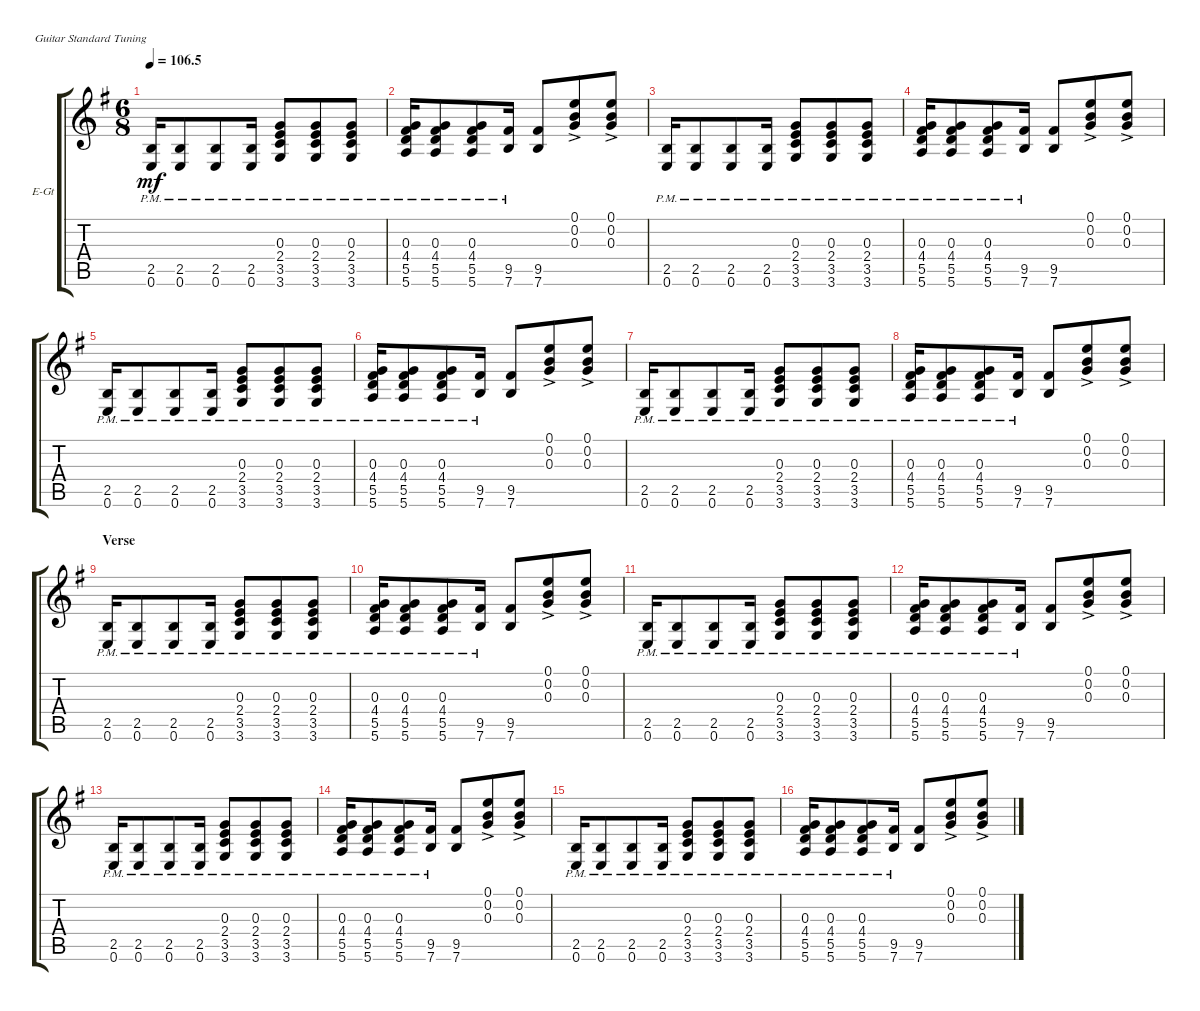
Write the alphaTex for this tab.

\defaultSystemsLayout 4
\bracketExtendMode groupsimilarinstruments
\firstSystemTrackNameOrientation horizontal
\otherSystemsTrackNameOrientation horizontal
\track ("Electric Guitar" "E-Gt") {instrument electricguitarclean}
\staff {score tabs}
\tuning (E4 B3 G3 D3 A2 E2)
\ts (6 8)
\tempo
106.5
\accidentals auto
\clef g2
\ottava regular
\simile none
\ks g
(0.6{pm} 2.5{pm}).16{dy mf instrument electricguitarclean} (0.6{pm} 2.5{pm}).8 (0.6{pm} 2.5{pm}).8 (0.6{pm} 2.5{pm}).16 (3.6{pm} 3.5{pm} 2.4{pm} 0.3{pm}).8 (3.6{pm} 3.5{pm} 2.4{pm} 0.3{pm}).8 (3.6{pm} 3.5{pm} 2.4{pm} 0.3{pm}).8 |
(5.6{pm} 5.5{pm} 4.4{pm} 0.3{pm}).16 (5.6{pm} 5.5{pm} 4.4{pm} 0.3{pm}).8 (5.6{pm} 5.5{pm} 4.4{pm} 0.3{pm}).8 (7.6{pm} 9.5{pm}).16 (7.6 9.5).8 (0.3{ac} 0.2{ac} 0.1{ac}).8 (0.3{ac} 0.2{ac} 0.1{ac}).8 |
(0.6{pm} 2.5{pm}).16 (0.6{pm} 2.5{pm}).8 (0.6{pm} 2.5{pm}).8 (0.6{pm} 2.5{pm}).16 (3.6{pm} 3.5{pm} 2.4{pm} 0.3{pm}).8 (3.6{pm} 3.5{pm} 2.4{pm} 0.3{pm}).8 (3.6{pm} 3.5{pm} 2.4{pm} 0.3{pm}).8 |
(5.6{pm} 5.5{pm} 4.4{pm} 0.3{pm}).16 (5.6{pm} 5.5{pm} 4.4{pm} 0.3{pm}).8 (5.6{pm} 5.5{pm} 4.4{pm} 0.3{pm}).8 (7.6{pm} 9.5{pm}).16 (7.6 9.5).8 (0.3{ac} 0.2{ac} 0.1{ac}).8 (0.3{ac} 0.2{ac} 0.1{ac}).8 |
(0.6{pm} 2.5{pm}).16 (0.6{pm} 2.5{pm}).8 (0.6{pm} 2.5{pm}).8 (0.6{pm} 2.5{pm}).16 (3.6{pm} 3.5{pm} 2.4{pm} 0.3{pm}).8 (3.6{pm} 3.5{pm} 2.4{pm} 0.3{pm}).8 (3.6{pm} 3.5{pm} 2.4{pm} 0.3{pm}).8 |
(5.6{pm} 5.5{pm} 4.4{pm} 0.3{pm}).16 (5.6{pm} 5.5{pm} 4.4{pm} 0.3{pm}).8 (5.6{pm} 5.5{pm} 4.4{pm} 0.3{pm}).8 (7.6{pm} 9.5{pm}).16 (7.6 9.5).8 (0.3{ac} 0.2{ac} 0.1{ac}).8 (0.3{ac} 0.2{ac} 0.1{ac}).8 |
(0.6{pm} 2.5{pm}).16 (0.6{pm} 2.5{pm}).8 (0.6{pm} 2.5{pm}).8 (0.6{pm} 2.5{pm}).16 (3.6{pm} 3.5{pm} 2.4{pm} 0.3{pm}).8 (3.6{pm} 3.5{pm} 2.4{pm} 0.3{pm}).8 (3.6{pm} 3.5{pm} 2.4{pm} 0.3{pm}).8 |
(5.6{pm} 5.5{pm} 4.4{pm} 0.3{pm}).16 (5.6{pm} 5.5{pm} 4.4{pm} 0.3{pm}).8 (5.6{pm} 5.5{pm} 4.4{pm} 0.3{pm}).8 (7.6{pm} 9.5{pm}).16 (7.6 9.5).8 (0.3{ac} 0.2{ac} 0.1{ac}).8 (0.3{ac} 0.2{ac} 0.1{ac}).8 |
\section ("" "Verse")
(0.6{pm} 2.5{pm}).16 (0.6{pm} 2.5{pm}).8 (0.6{pm} 2.5{pm}).8 (0.6{pm} 2.5{pm}).16 (3.6{pm} 3.5{pm} 2.4{pm} 0.3{pm}).8 (3.6{pm} 3.5{pm} 2.4{pm} 0.3{pm}).8 (3.6{pm} 3.5{pm} 2.4{pm} 0.3{pm}).8 |
(5.6{pm} 5.5{pm} 4.4{pm} 0.3{pm}).16 (5.6{pm} 5.5{pm} 4.4{pm} 0.3{pm}).8 (5.6{pm} 5.5{pm} 4.4{pm} 0.3{pm}).8 (7.6{pm} 9.5{pm}).16 (7.6 9.5).8 (0.3{ac} 0.2{ac} 0.1{ac}).8 (0.3{ac} 0.2{ac} 0.1{ac}).8 |
(0.6{pm} 2.5{pm}).16 (0.6{pm} 2.5{pm}).8 (0.6{pm} 2.5{pm}).8 (0.6{pm} 2.5{pm}).16 (3.6{pm} 3.5{pm} 2.4{pm} 0.3{pm}).8 (3.6{pm} 3.5{pm} 2.4{pm} 0.3{pm}).8 (3.6{pm} 3.5{pm} 2.4{pm} 0.3{pm}).8 |
(5.6{pm} 5.5{pm} 4.4{pm} 0.3{pm}).16 (5.6{pm} 5.5{pm} 4.4{pm} 0.3{pm}).8 (5.6{pm} 5.5{pm} 4.4{pm} 0.3{pm}).8 (7.6{pm} 9.5{pm}).16 (7.6 9.5).8 (0.3{ac} 0.2{ac} 0.1{ac}).8 (0.3{ac} 0.2{ac} 0.1{ac}).8 |
(0.6{pm} 2.5{pm}).16 (0.6{pm} 2.5{pm}).8 (0.6{pm} 2.5{pm}).8 (0.6{pm} 2.5{pm}).16 (3.6{pm} 3.5{pm} 2.4{pm} 0.3{pm}).8 (3.6{pm} 3.5{pm} 2.4{pm} 0.3{pm}).8 (3.6{pm} 3.5{pm} 2.4{pm} 0.3{pm}).8 |
(5.6{pm} 5.5{pm} 4.4{pm} 0.3{pm}).16 (5.6{pm} 5.5{pm} 4.4{pm} 0.3{pm}).8 (5.6{pm} 5.5{pm} 4.4{pm} 0.3{pm}).8 (7.6{pm} 9.5{pm}).16 (7.6 9.5).8 (0.3{ac} 0.2{ac} 0.1{ac}).8 (0.3{ac} 0.2{ac} 0.1{ac}).8 |
(0.6{pm} 2.5{pm}).16 (0.6{pm} 2.5{pm}).8 (0.6{pm} 2.5{pm}).8 (0.6{pm} 2.5{pm}).16 (3.6{pm} 3.5{pm} 2.4{pm} 0.3{pm}).8 (3.6{pm} 3.5{pm} 2.4{pm} 0.3{pm}).8 (3.6{pm} 3.5{pm} 2.4{pm} 0.3{pm}).8 |
(5.6{pm} 5.5{pm} 4.4{pm} 0.3{pm}).16 (5.6{pm} 5.5{pm} 4.4{pm} 0.3{pm}).8 (5.6{pm} 5.5{pm} 4.4{pm} 0.3{pm}).8 (7.6{pm} 9.5{pm}).16 (7.6 9.5).8 (0.3{ac} 0.2{ac} 0.1{ac}).8 (0.3{ac} 0.2{ac} 0.1{ac}).8
